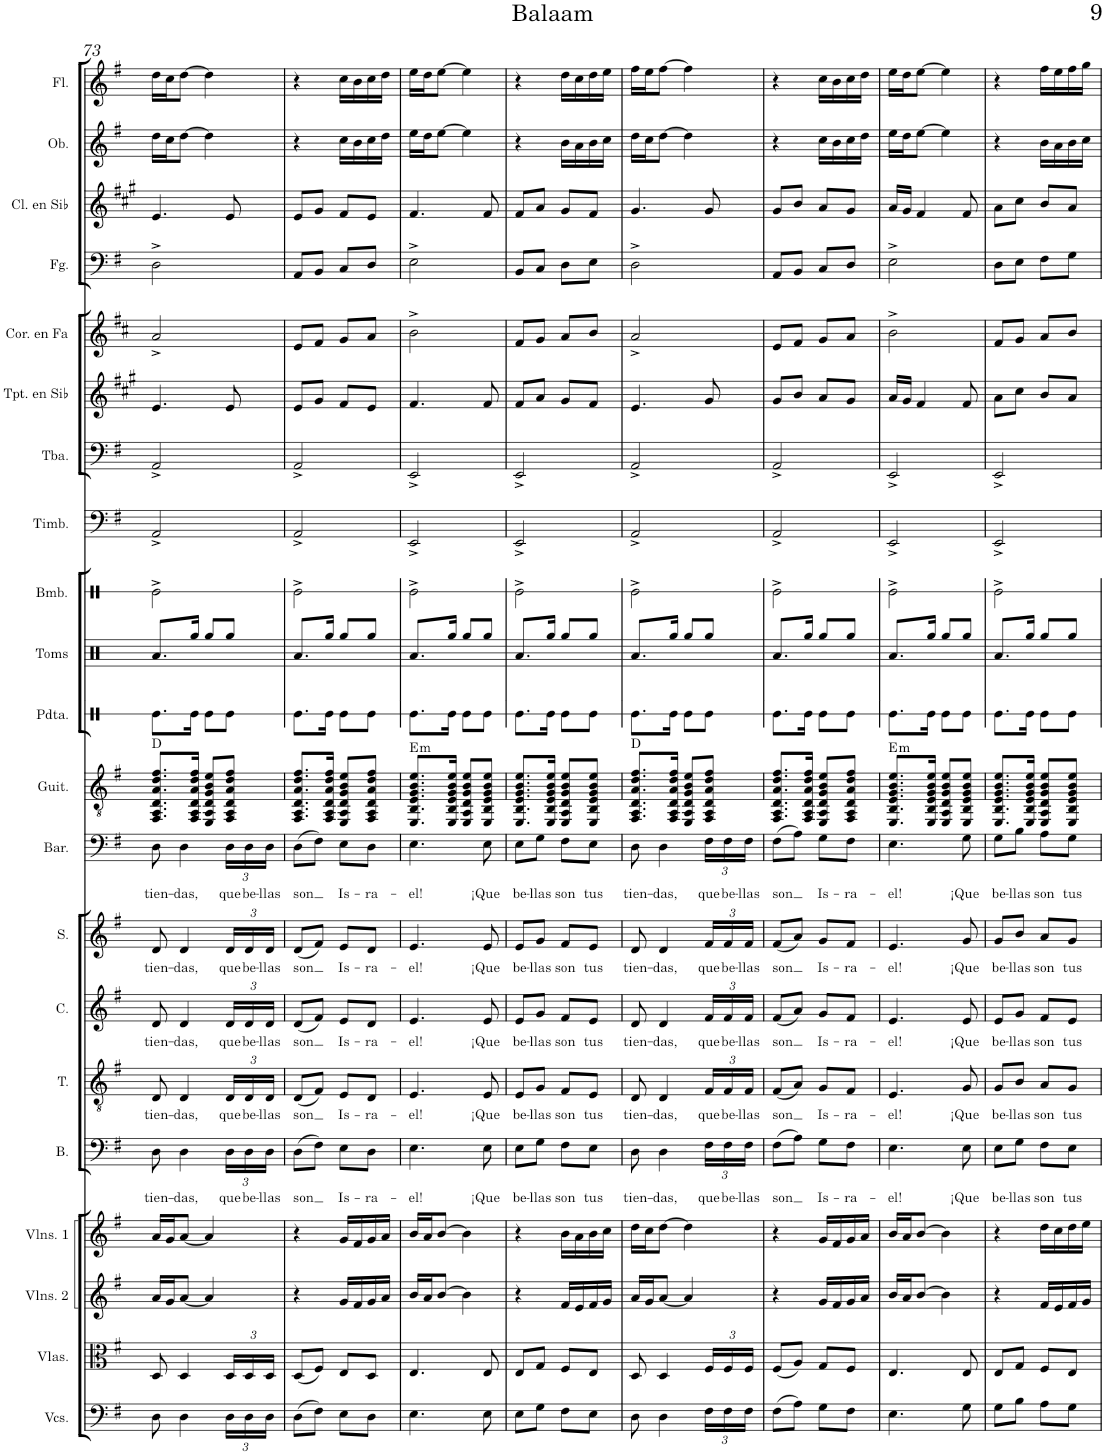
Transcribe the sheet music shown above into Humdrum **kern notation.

**kern	**kern	**kern	**kern	**kern	**text	**kern	**text	**kern	**text	**kern	**text	**kern	**text	**kern	**harte	**kern	**kern	**kern	**kern	**kern	**kern	**kern	**kern	**kern	**kern	**kern
*part21	*part20	*part19	*part18	*part17	*part17	*part16	*part16	*part15	*part15	*part14	*part14	*part13	*part13	*part12	*part12	*part11	*part10	*part9	*part8	*part7	*part6	*part5	*part4	*part3	*part2	*part1
*staff21	*staff20	*staff19	*staff18	*staff17	*staff17	*staff16	*staff16	*staff15	*staff15	*staff14	*staff14	*staff13	*staff13	*staff12	*	*staff11	*staff10	*staff9	*staff8	*staff7	*staff6	*staff5	*staff4	*staff3	*staff2	*staff1
*I"Violonchelos	*I"Violas	*I"Violines 2	*I"Violines 1	*I"Bajo	*	*I"Tenor	*	*I"Contralto	*	*I"Soprano	*	*I"Barítono	*	*I"Guitarra clásica	*	*I"Pandereta	*I"Toms	*I"Bombo	*I"Timbales	*I"Tuba	*I"Trompeta en Sib	*I"Trompa en Fa	*I"Fagot	*I"Clarinete en Sib	*I"Oboe	*I"Flauta
*I'Vcs.	*I'Vlas.	*I'Vlns. 2	*I'Vlns. 1	*I'B.	*	*I'T.	*	*I'C.	*	*I'S.	*	*I'Bar.	*	*I'Guit.	*	*I'Pdta.	*I'Toms	*I'Bmb.	*I'Timb.	*I'Tba.	*I'Tpt. en Sib	*	*I'Fg.	*I'Cl. en Sib	*I'Ob.	*I'Fl.
!!LO:PB:g=z
*clefF4	*clefC3	*clefG2	*clefG2	*clefF4	*	*clefGv2	*	*clefG2	*	*clefG2	*	*clefF4	*	*clefGv2	*	*clefX	*clefX	*clefX	*clefF4	*clefF4	*clefG2	*clefG2	*clefF4	*clefG2	*clefG2	*clefG2
*	*	*	*	*	*	*	*	*	*	*	*	*	*	*	*	*	*	*	*	*	*Trd1c2	*Trd4c7	*	*Trd1c2	*	*
*k[f#]	*k[f#]	*k[f#]	*k[f#]	*k[f#]	*	*k[f#]	*	*k[f#]	*	*k[f#]	*	*k[f#]	*	*k[f#]	*	*k[]	*k[]	*k[]	*k[f#]	*k[f#]	*k[f#c#g#]	*k[f#c#]	*k[f#]	*k[f#c#g#]	*k[f#]	*k[f#]
*M2/4	*M2/4	*M2/4	*M2/4	*M2/4	*	*M2/4	*	*M2/4	*	*M2/4	*	*M2/4	*	*M2/4	*	*M2/4	*M2/4	*M2/4	*M2/4	*M2/4	*M2/4	*M2/4	*M2/4	*M2/4	*M2/4	*M2/4
=73	=73	=73	=73	=73	=73	=73	=73	=73	=73	=73	=73	=73	=73	=73	=73	=73	=73	=73	=73	=73	=73	=73	=73	=73	=73	=73
!	!	!	!	!	!LO:LY:b	!	!LO:LY:b	!	!LO:LY:b	!	!LO:LY:b	!	!LO:LY:b	!	!	!	!	!	!	!	!	!	!	!	!	!
8D\	8D/	16a/LL	16a/LL	8D\	tien-	8D/	tien-	8d/	tien-	8d/	tien-	8D\	tien-	8.FF#/ 8.AA/ 8.D/ 8.A/ 8.d/ 8.f#/L	D:maj	8.Re\L	8.Ra/L	2Re^\	2AA^/	2AA^/	4.e/	2a^/	2D^\	4.e/	16dd\LL	16dd\LL
.	.	16g/J	16g/J	.	.	.	.	.	.	.	.	.	.	.	.	.	.	.	.	.	.	.	.	.	16cc\J	16cc\J
!	!	!	!	!	!LO:LY:b	!	!LO:LY:b	!	!LO:LY:b	!	!LO:LY:b	!	!LO:LY:b	!	!	!	!	!	!	!	!	!	!	!	!	!
4D\	4D/	[8a/J	[8a/J	4D\	-das,	4D/	-das,	4d/	-das,	4d/	-das,	4D\	-das,	.	.	.	.	.	.	.	.	.	.	.	[8dd\J	[8dd\J
.	.	.	.	.	.	.	.	.	.	.	.	.	.	16FF#/ 16AA/ 16D/ 16A/ 16d/ 16f#/Jk	.	16Re\Jk	16Rgg/Jk	.	.	.	.	.	.	.	.	.
.	.	4a/]	4a/]	.	.	.	.	.	.	.	.	.	.	8EE/ 8AA/ 8D/ 8G/ 8B/ 8e/L	.	8Re\L	8Rgg/L	.	.	.	.	.	.	.	4dd\]	4dd\]
*Xbrackettup	*Xbrackettup	*	*	*Xbrackettup	*	*	*	*	*	*	*	*	*	*	*	*	*	*	*	*	*	*	*	*	*	*
!	!	!	!	!	!LO:LY:b	!	!	!	!	!	!	!	!	!	!	!	!	!	!	!	!	!	!	!	!	!
*	*	*	*	*	*	*Xbrackettup	*	*	*	*	*	*	*	*	*	*	*	*	*	*	*	*	*	*	*	*
!	!	!	!	!	!	!	!LO:LY:b	!	!	!	!	!	!	!	!	!	!	!	!	!	!	!	!	!	!	!
*	*	*	*	*	*	*	*	*Xbrackettup	*	*	*	*	*	*	*	*	*	*	*	*	*	*	*	*	*	*
!	!	!	!	!	!	!	!	!	!LO:LY:b	!	!	!	!	!	!	!	!	!	!	!	!	!	!	!	!	!
*	*	*	*	*	*	*	*	*	*	*Xbrackettup	*	*	*	*	*	*	*	*	*	*	*	*	*	*	*	*
!	!	!	!	!	!	!	!	!	!	!	!LO:LY:b	!	!	!	!	!	!	!	!	!	!	!	!	!	!	!
*	*	*	*	*	*	*	*	*	*	*	*	*Xbrackettup	*	*	*	*	*	*	*	*	*	*	*	*	*	*
!	!	!	!	!	!	!	!	!	!	!	!	!	!LO:LY:b	!	!	!	!	!	!	!	!	!	!	!	!	!
24D\LL	24D/LL	.	.	24D\LL	que	24D/LL	que	24d/LL	que	24d/LL	que	24D\LL	que	8FF#/ 8AA/ 8D/ 8A/ 8d/ 8f#/J	.	8Re\J	8Rgg/J	.	.	.	8e/	.	.	8e/	.	.
!	!	!	!	!	!LO:LY:b	!	!LO:LY:b	!	!LO:LY:b	!	!LO:LY:b	!	!LO:LY:b	!	!	!	!	!	!	!	!	!	!	!	!	!
24D\	24D/	.	.	24D\	be-	24D/	be-	24d/	be-	24d/	be-	24D\	be-	.	.	.	.	.	.	.	.	.	.	.	.	.
!	!	!	!	!	!LO:LY:b	!	!LO:LY:b	!	!LO:LY:b	!	!LO:LY:b	!	!LO:LY:b	!	!	!	!	!	!	!	!	!	!	!	!	!
24D\JJ	24D/JJ	.	.	24D\JJ	-llas	24D/JJ	-llas	24d/JJ	-llas	24d/JJ	-llas	24D\JJ	-llas	.	.	.	.	.	.	.	.	.	.	.	.	.
=74	=74	=74	=74	=74	=74	=74	=74	=74	=74	=74	=74	=74	=74	=74	=74	=74	=74	=74	=74	=74	=74	=74	=74	=74	=74	=74
!	!	!	!	!	!LO:LY:b	!	!LO:LY:b	!	!LO:LY:b	!	!LO:LY:b	!	!LO:LY:b	!	!	!	!	!	!	!	!	!	!	!	!	!
(8D\L	(8D/L	4r	4r	(8D\L	son	(8D/L	son	(8d/L	son	(8d/L	son	(8D\L	son	8.FF#/ 8.AA/ 8.D/ 8.A/ 8.d/ 8.f#/L	.	8.Re\L	8.Ra/L	2Re^\	2AA^/	2AA^/	8e/L	8e/L	8AA/L	8e/L	4r	4r
8F#\J)	8F#/J)	.	.	8F#\J)	.	8F#/J)	.	8f#/J)	.	8f#/J)	.	8F#\J)	.	.	.	.	.	.	.	.	8g#/J	8f#/J	8BB/J	8g#/J	.	.
.	.	.	.	.	.	.	.	.	.	.	.	.	.	16FF#/ 16AA/ 16D/ 16A/ 16d/ 16f#/Jk	.	16Re\Jk	16Rgg/Jk	.	.	.	.	.	.	.	.	.
!	!	!	!	!	!LO:LY:b	!	!LO:LY:b	!	!LO:LY:b	!	!LO:LY:b	!	!LO:LY:b	!	!	!	!	!	!	!	!	!	!	!	!	!
8E\L	8E/L	16g/LL	16g/LL	8E\L	Is-	8E/L	Is-	8e/L	Is-	8e/L	Is-	8E\L	Is-	8EE/ 8AA/ 8D/ 8G/ 8B/ 8e/L	.	8Re\L	8Rgg/L	.	.	.	8f#/L	8g/L	8C/L	8f#/L	16cc\LL	16cc\LL
.	.	16f#/	16f#/	.	.	.	.	.	.	.	.	.	.	.	.	.	.	.	.	.	.	.	.	.	16b\	16b\
!	!	!	!	!	!LO:LY:b	!	!LO:LY:b	!	!LO:LY:b	!	!LO:LY:b	!	!LO:LY:b	!	!	!	!	!	!	!	!	!	!	!	!	!
8D\J	8D/J	16g/	16g/	8D\J	-ra-	8D/J	-ra-	8d/J	-ra-	8d/J	-ra-	8D\J	-ra-	8FF#/ 8AA/ 8D/ 8A/ 8d/ 8f#/J	.	8Re\J	8Rgg/J	.	.	.	8e/J	8a/J	8D/J	8e/J	16cc\	16cc\
.	.	16a/JJ	16a/JJ	.	.	.	.	.	.	.	.	.	.	.	.	.	.	.	.	.	.	.	.	.	16dd\JJ	16dd\JJ
=75	=75	=75	=75	=75	=75	=75	=75	=75	=75	=75	=75	=75	=75	=75	=75	=75	=75	=75	=75	=75	=75	=75	=75	=75	=75	=75
!	!	!	!	!	!LO:LY:b	!	!LO:LY:b	!	!LO:LY:b	!	!LO:LY:b	!	!LO:LY:b	!	!LO:H:kt=m	!	!	!	!	!	!	!	!	!	!	!
4.E\	4.E/	16b/LL	16b/LL	4.E\	-el!	4.E/	-el!	4.e/	-el!	4.e/	-el!	4.E\	-el!	8.EE/ 8.BB/ 8.E/ 8.G/ 8.B/ 8.e/L	E:min	8.Re\L	8.Ra/L	2Re^\	2EE^/	2EE^/	4.f#/	2b^\	2E^\	4.f#/	16ee\LL	16ee\LL
.	.	16a/J	16a/J	.	.	.	.	.	.	.	.	.	.	.	.	.	.	.	.	.	.	.	.	.	16dd\J	16dd\J
.	.	[8b/J	[8b/J	.	.	.	.	.	.	.	.	.	.	.	.	.	.	.	.	.	.	.	.	.	[8ee\J	[8ee\J
.	.	.	.	.	.	.	.	.	.	.	.	.	.	16EE/ 16BB/ 16E/ 16G/ 16B/ 16e/Jk	.	16Re\Jk	16Rgg/Jk	.	.	.	.	.	.	.	.	.
.	.	4b\]	4b\]	.	.	.	.	.	.	.	.	.	.	8EE/ 8AA/ 8D/ 8G/ 8B/ 8e/L	.	8Re\L	8Rgg/L	.	.	.	.	.	.	.	4ee\]	4ee\]
!	!	!	!	!	!LO:LY:b	!	!LO:LY:b	!	!LO:LY:b	!	!LO:LY:b	!	!LO:LY:b	!	!	!	!	!	!	!	!	!	!	!	!	!
8E\	8E/	.	.	8E\	¡Que	8E/	¡Que	8e/	¡Que	8e/	¡Que	8E\	¡Que	8EE/ 8BB/ 8E/ 8G/ 8B/ 8e/J	.	8Re\J	8Rgg/J	.	.	.	8f#/	.	.	8f#/	.	.
=76	=76	=76	=76	=76	=76	=76	=76	=76	=76	=76	=76	=76	=76	=76	=76	=76	=76	=76	=76	=76	=76	=76	=76	=76	=76	=76
!	!	!	!	!	!LO:LY:b	!	!LO:LY:b	!	!LO:LY:b	!	!LO:LY:b	!	!LO:LY:b	!	!	!	!	!	!	!	!	!	!	!	!	!
8E\L	8E/L	4r	4r	8E\L	be-	8E/L	be-	8e/L	be-	8e/L	be-	8E\L	be-	8.EE/ 8.BB/ 8.E/ 8.G/ 8.B/ 8.e/L	.	8.Re\L	8.Ra/L	2Re^\	2EE^/	2EE^/	8f#/L	8f#/L	8BB/L	8f#/L	4r	4r
!	!	!	!	!	!LO:LY:b	!	!LO:LY:b	!	!LO:LY:b	!	!LO:LY:b	!	!LO:LY:b	!	!	!	!	!	!	!	!	!	!	!	!	!
8G\J	8G/J	.	.	8G\J	-llas	8G/J	-llas	8g/J	-llas	8g/J	-llas	8G\J	-llas	.	.	.	.	.	.	.	8a/J	8g/J	8C/J	8a/J	.	.
.	.	.	.	.	.	.	.	.	.	.	.	.	.	16EE/ 16BB/ 16E/ 16G/ 16B/ 16e/Jk	.	16Re\Jk	16Rgg/Jk	.	.	.	.	.	.	.	.	.
!	!	!	!	!	!LO:LY:b	!	!LO:LY:b	!	!LO:LY:b	!	!LO:LY:b	!	!LO:LY:b	!	!	!	!	!	!	!	!	!	!	!	!	!
8F#\L	8F#/L	16f#/LL	16b\LL	8F#\L	son	8F#/L	son	8f#/L	son	8f#/L	son	8F#\L	son	8EE/ 8AA/ 8D/ 8G/ 8B/ 8e/L	.	8Re\L	8Rgg/L	.	.	.	8g#/L	8a/L	8D\L	8g#/L	16b\LL	16dd\LL
.	.	16e/	16a\	.	.	.	.	.	.	.	.	.	.	.	.	.	.	.	.	.	.	.	.	.	16a\	16cc\
!	!	!	!	!	!LO:LY:b	!	!LO:LY:b	!	!LO:LY:b	!	!LO:LY:b	!	!LO:LY:b	!	!	!	!	!	!	!	!	!	!	!	!	!
8E\J	8E/J	16f#/	16b\	8E\J	tus	8E/J	tus	8e/J	tus	8e/J	tus	8E\J	tus	8EE/ 8BB/ 8E/ 8G/ 8B/ 8e/J	.	8Re\J	8Rgg/J	.	.	.	8f#/J	8b/J	8E\J	8f#/J	16b\	16dd\
.	.	16g/JJ	16cc\JJ	.	.	.	.	.	.	.	.	.	.	.	.	.	.	.	.	.	.	.	.	.	16cc\JJ	16ee\JJ
=77	=77	=77	=77	=77	=77	=77	=77	=77	=77	=77	=77	=77	=77	=77	=77	=77	=77	=77	=77	=77	=77	=77	=77	=77	=77	=77
!	!	!	!	!	!LO:LY:b	!	!LO:LY:b	!	!LO:LY:b	!	!LO:LY:b	!	!LO:LY:b	!	!	!	!	!	!	!	!	!	!	!	!	!
8D\	8D/	16a/LL	16dd\LL	8D\	tien-	8D/	tien-	8d/	tien-	8d/	tien-	8D\	tien-	8.FF#/ 8.AA/ 8.D/ 8.A/ 8.d/ 8.f#/L	D:maj	8.Re\L	8.Ra/L	2Re^\	2AA^/	2AA^/	4.e/	2a^/	2D^\	4.g#/	16dd\LL	16ff#\LL
.	.	16g/J	16cc\J	.	.	.	.	.	.	.	.	.	.	.	.	.	.	.	.	.	.	.	.	.	16cc\J	16ee\J
!	!	!	!	!	!LO:LY:b	!	!LO:LY:b	!	!LO:LY:b	!	!LO:LY:b	!	!LO:LY:b	!	!	!	!	!	!	!	!	!	!	!	!	!
4D\	4D/	[8a/J	[8dd\J	4D\	-das,	4D/	-das,	4d/	-das,	4d/	-das,	4D\	-das,	.	.	.	.	.	.	.	.	.	.	.	[8dd\J	[8ff#\J
.	.	.	.	.	.	.	.	.	.	.	.	.	.	16FF#/ 16AA/ 16D/ 16A/ 16d/ 16f#/Jk	.	16Re\Jk	16Rgg/Jk	.	.	.	.	.	.	.	.	.
.	.	4a/]	4dd\]	.	.	.	.	.	.	.	.	.	.	8EE/ 8AA/ 8D/ 8G/ 8B/ 8e/L	.	8Re\L	8Rgg/L	.	.	.	.	.	.	.	4dd\]	4ff#\]
!	!	!	!	!	!LO:LY:b	!	!LO:LY:b	!	!LO:LY:b	!	!LO:LY:b	!	!LO:LY:b	!	!	!	!	!	!	!	!	!	!	!	!	!
24F#\LL	24F#/LL	.	.	24F#\LL	que	24F#/LL	que	24f#/LL	que	24f#/LL	que	24F#\LL	que	8FF#/ 8AA/ 8D/ 8A/ 8d/ 8f#/J	.	8Re\J	8Rgg/J	.	.	.	8g#/	.	.	8g#/	.	.
!	!	!	!	!	!LO:LY:b	!	!LO:LY:b	!	!LO:LY:b	!	!LO:LY:b	!	!LO:LY:b	!	!	!	!	!	!	!	!	!	!	!	!	!
24F#\	24F#/	.	.	24F#\	be-	24F#/	be-	24f#/	be-	24f#/	be-	24F#\	be-	.	.	.	.	.	.	.	.	.	.	.	.	.
!	!	!	!	!	!LO:LY:b	!	!LO:LY:b	!	!LO:LY:b	!	!LO:LY:b	!	!LO:LY:b	!	!	!	!	!	!	!	!	!	!	!	!	!
24F#\JJ	24F#/JJ	.	.	24F#\JJ	-llas	24F#/JJ	-llas	24f#/JJ	-llas	24f#/JJ	-llas	24F#\JJ	-llas	.	.	.	.	.	.	.	.	.	.	.	.	.
=78	=78	=78	=78	=78	=78	=78	=78	=78	=78	=78	=78	=78	=78	=78	=78	=78	=78	=78	=78	=78	=78	=78	=78	=78	=78	=78
!	!	!	!	!	!LO:LY:b	!	!LO:LY:b	!	!LO:LY:b	!	!LO:LY:b	!	!LO:LY:b	!	!	!	!	!	!	!	!	!	!	!	!	!
(8F#\L	(8F#/L	4r	4r	(8F#\L	son	(8F#/L	son	(8f#/L	son	(8f#/L	son	(8F#\L	son	8.FF#/ 8.AA/ 8.D/ 8.A/ 8.d/ 8.f#/L	.	8.Re\L	8.Ra/L	2Re^\	2AA^/	2AA^/	8g#/L	8e/L	8AA/L	8g#/L	4r	4r
8A\J)	8A/J)	.	.	8A\J)	.	8A/J)	.	8a/J)	.	8a/J)	.	8A\J)	.	.	.	.	.	.	.	.	8b/J	8f#/J	8BB/J	8b/J	.	.
.	.	.	.	.	.	.	.	.	.	.	.	.	.	16FF#/ 16AA/ 16D/ 16A/ 16d/ 16f#/Jk	.	16Re\Jk	16Rgg/Jk	.	.	.	.	.	.	.	.	.
!	!	!	!	!	!LO:LY:b	!	!LO:LY:b	!	!LO:LY:b	!	!LO:LY:b	!	!LO:LY:b	!	!	!	!	!	!	!	!	!	!	!	!	!
8G\L	8G/L	16g/LL	16g/LL	8G\L	Is-	8G/L	Is-	8g/L	Is-	8g/L	Is-	8G\L	Is-	8EE/ 8AA/ 8D/ 8G/ 8B/ 8e/L	.	8Re\L	8Rgg/L	.	.	.	8a/L	8g/L	8C/L	8a/L	16cc\LL	16cc\LL
.	.	16f#/	16f#/	.	.	.	.	.	.	.	.	.	.	.	.	.	.	.	.	.	.	.	.	.	16b\	16b\
!	!	!	!	!	!LO:LY:b	!	!LO:LY:b	!	!LO:LY:b	!	!LO:LY:b	!	!LO:LY:b	!	!	!	!	!	!	!	!	!	!	!	!	!
8F#\J	8F#/J	16g/	16g/	8F#\J	-ra-	8F#/J	-ra-	8f#/J	-ra-	8f#/J	-ra-	8F#\J	-ra-	8FF#/ 8AA/ 8D/ 8A/ 8d/ 8f#/J	.	8Re\J	8Rgg/J	.	.	.	8g#/J	8a/J	8D/J	8g#/J	16cc\	16cc\
.	.	16a/JJ	16a/JJ	.	.	.	.	.	.	.	.	.	.	.	.	.	.	.	.	.	.	.	.	.	16dd\JJ	16dd\JJ
=79	=79	=79	=79	=79	=79	=79	=79	=79	=79	=79	=79	=79	=79	=79	=79	=79	=79	=79	=79	=79	=79	=79	=79	=79	=79	=79
!	!	!	!	!	!LO:LY:b	!	!LO:LY:b	!	!LO:LY:b	!	!LO:LY:b	!	!LO:LY:b	!	!LO:H:kt=m	!	!	!	!	!	!	!	!	!	!	!
4.E\	4.E/	16b/LL	16b/LL	4.E\	-el!	4.E/	-el!	4.e/	-el!	4.e/	-el!	4.E\	-el!	8.EE/ 8.BB/ 8.E/ 8.G/ 8.B/ 8.e/L	E:min	8.Re\L	8.Ra/L	2Re^\	2EE^/	2EE^/	16a/LL	2b^\	2E^\	16a/LL	16ee\LL	16ee\LL
.	.	16a/J	16a/J	.	.	.	.	.	.	.	.	.	.	.	.	.	.	.	.	.	16g#/JJ	.	.	16g#/JJ	16dd\J	16dd\J
.	.	[8b/J	[8b/J	.	.	.	.	.	.	.	.	.	.	.	.	.	.	.	.	.	4f#/	.	.	4f#/	[8ee\J	[8ee\J
.	.	.	.	.	.	.	.	.	.	.	.	.	.	16EE/ 16BB/ 16E/ 16G/ 16B/ 16e/Jk	.	16Re\Jk	16Rgg/Jk	.	.	.	.	.	.	.	.	.
.	.	4b\]	4b\]	.	.	.	.	.	.	.	.	.	.	8EE/ 8AA/ 8D/ 8G/ 8B/ 8e/L	.	8Re\L	8Rgg/L	.	.	.	.	.	.	.	4ee\]	4ee\]
!	!	!	!	!	!LO:LY:b	!	!LO:LY:b	!	!LO:LY:b	!	!LO:LY:b	!	!LO:LY:b	!	!	!	!	!	!	!	!	!	!	!	!	!
8G\	8E/	.	.	8E\	¡Que	8G/	¡Que	8e/	¡Que	8g/	¡Que	8G\	¡Que	8EE/ 8BB/ 8E/ 8G/ 8B/ 8e/J	.	8Re\J	8Rgg/J	.	.	.	8f#/	.	.	8f#/	.	.
=80	=80	=80	=80	=80	=80	=80	=80	=80	=80	=80	=80	=80	=80	=80	=80	=80	=80	=80	=80	=80	=80	=80	=80	=80	=80	=80
!	!	!	!	!	!LO:LY:b	!	!LO:LY:b	!	!LO:LY:b	!	!LO:LY:b	!	!LO:LY:b	!	!	!	!	!	!	!	!	!	!	!	!	!
8G\L	8E/L	4r	4r	8E\L	be-	8G/L	be-	8e/L	be-	8g/L	be-	8G\L	be-	8.EE/ 8.BB/ 8.E/ 8.G/ 8.B/ 8.e/L	.	8.Re\L	8.Ra/L	2Re^\	2EE^/	2EE^/	8a\L	8f#/L	8D\L	8a\L	4r	4r
!	!	!	!	!	!LO:LY:b	!	!LO:LY:b	!	!LO:LY:b	!	!LO:LY:b	!	!LO:LY:b	!	!	!	!	!	!	!	!	!	!	!	!	!
8B\J	8G/J	.	.	8G\J	-llas	8B/J	-llas	8g/J	-llas	8b/J	-llas	8B\J	-llas	.	.	.	.	.	.	.	8cc#\J	8g/J	8E\J	8cc#\J	.	.
.	.	.	.	.	.	.	.	.	.	.	.	.	.	16EE/ 16BB/ 16E/ 16G/ 16B/ 16e/Jk	.	16Re\Jk	16Rgg/Jk	.	.	.	.	.	.	.	.	.
!	!	!	!	!	!LO:LY:b	!	!LO:LY:b	!	!LO:LY:b	!	!LO:LY:b	!	!LO:LY:b	!	!	!	!	!	!	!	!	!	!	!	!	!
8A\L	8F#/L	16f#/LL	16dd\LL	8F#\L	son	8A/L	son	8f#/L	son	8a/L	son	8A\L	son	8EE/ 8AA/ 8D/ 8G/ 8B/ 8e/L	.	8Re\L	8Rgg/L	.	.	.	8b/L	8a/L	8F#\L	8b/L	16b\LL	16ff#\LL
.	.	16e/	16cc\	.	.	.	.	.	.	.	.	.	.	.	.	.	.	.	.	.	.	.	.	.	16a\	16ee\
!	!	!	!	!	!LO:LY:b	!	!LO:LY:b	!	!LO:LY:b	!	!LO:LY:b	!	!LO:LY:b	!	!	!	!	!	!	!	!	!	!	!	!	!
8G\J	8E/J	16f#/	16dd\	8E\J	tus	8G/J	tus	8e/J	tus	8g/J	tus	8G\J	tus	8EE/ 8BB/ 8E/ 8G/ 8B/ 8e/J	.	8Re\J	8Rgg/J	.	.	.	8a/J	8b/J	8G\J	8a/J	16b\	16ff#\
.	.	16g/JJ	16ee\JJ	.	.	.	.	.	.	.	.	.	.	.	.	.	.	.	.	.	.	.	.	.	16cc\JJ	16gg\JJ
=	=	=	=	=	=	=	=	=	=	=	=	=	=	=	=	=	=	=	=	=	=	=	=	=	=	=
*-	*-	*-	*-	*-	*-	*-	*-	*-	*-	*-	*-	*-	*-	*-	*-	*-	*-	*-	*-	*-	*-	*-	*-	*-	*-	*-
